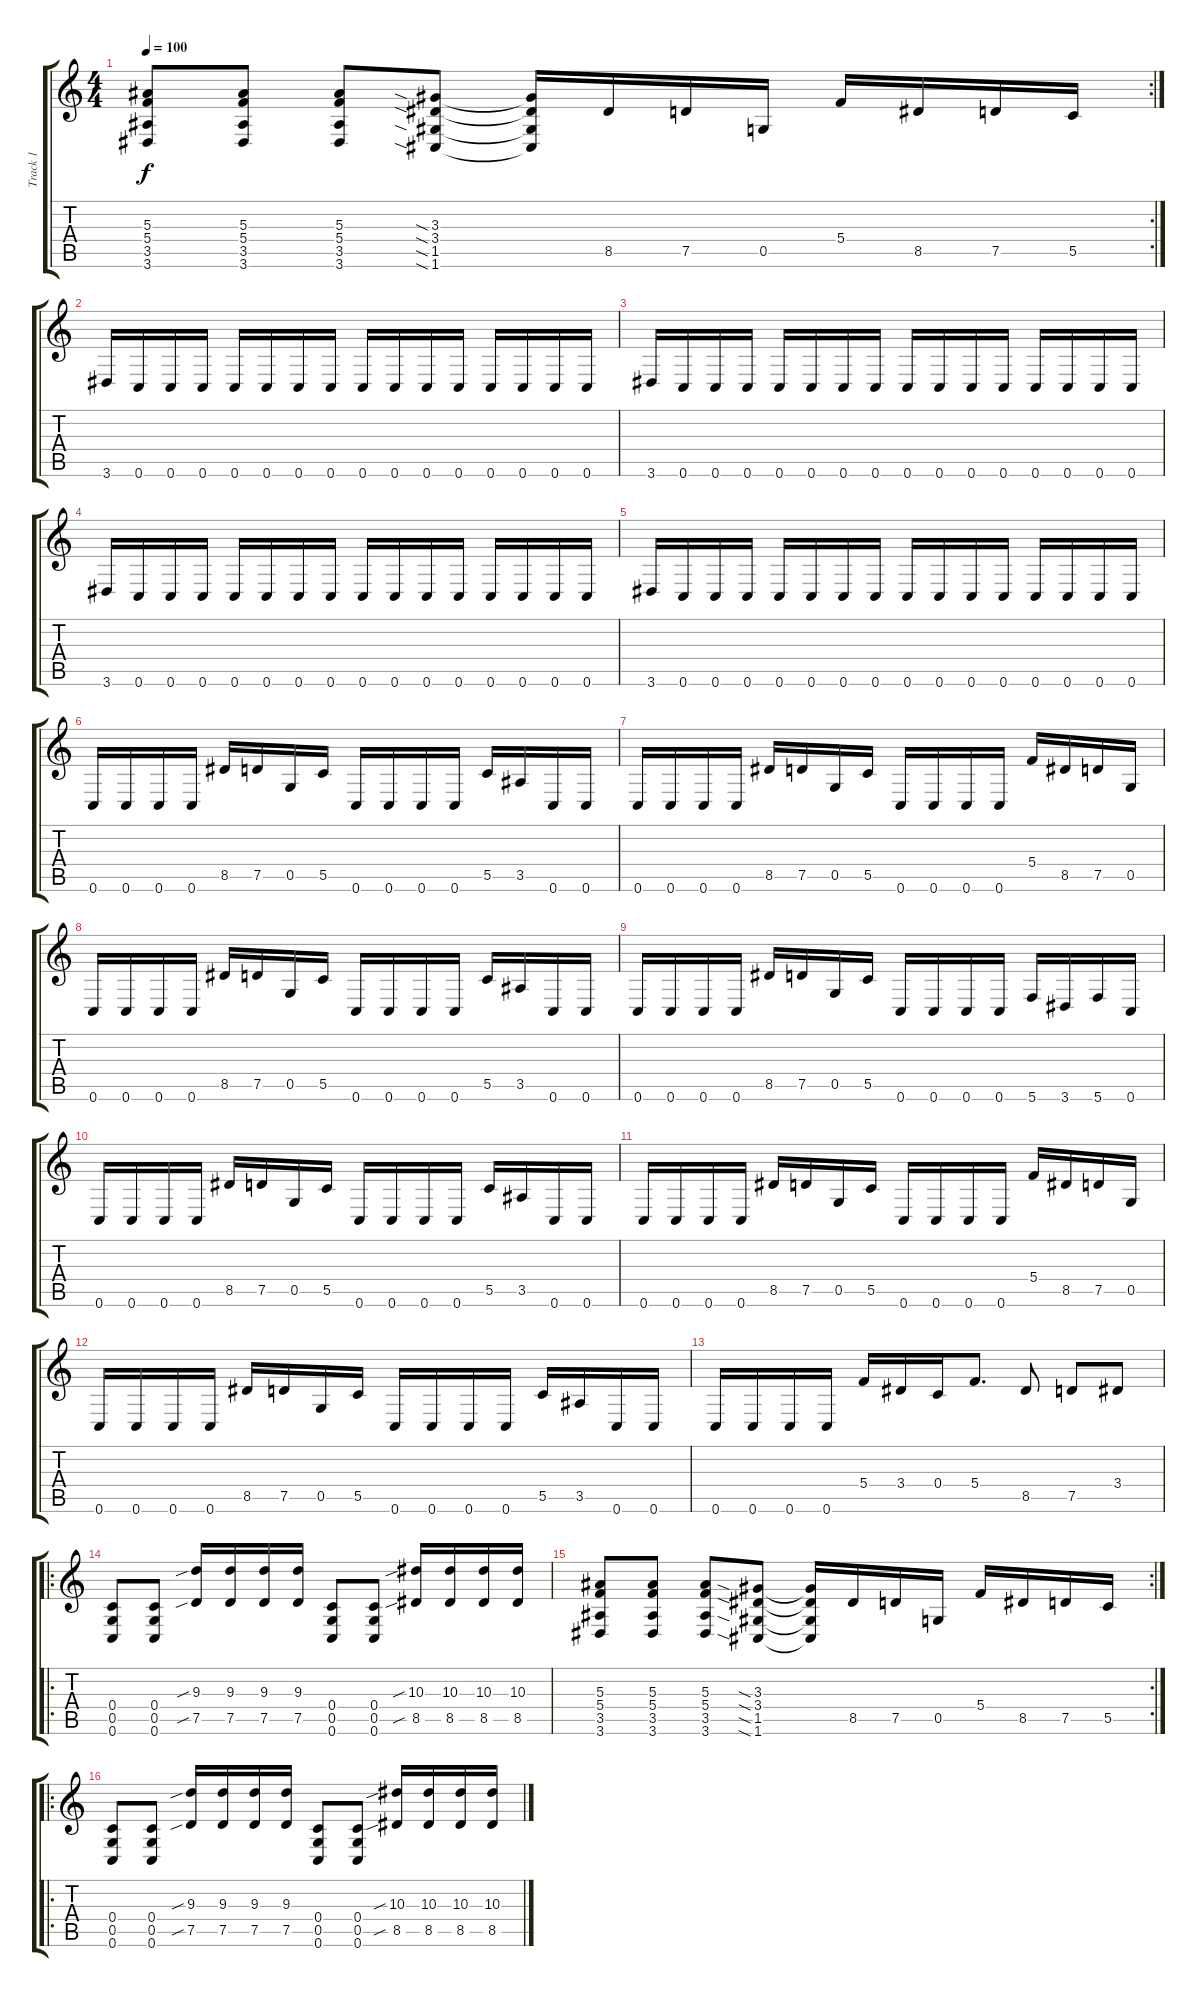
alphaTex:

\track ("Track 1" "Track 1") {instrument distortionguitar}
\staff {score tabs}
\tuning (D4 A3 F3 C3 G2 C2) {hide}
\rc 2
\ts (4 4)
\tempo 100
\clef g2
\ks c
(5.3 5.4 3.5 3.6).8{dy f} (5.3 5.4 3.5 3.6).8 (5.3 5.4 3.5 3.6).8 (3.3{sia} 3.4{sia} 1.5{sia} 1.6{sia}).8 (3.3{t} 3.4{t} 1.5{t} 1.6{t}).16 8.5.16 7.5.16 0.5.16 5.4.16 8.5.16 7.5.16 5.5.16 |
3.6.16 0.6.16 0.6.16 0.6.16 0.6.16 0.6.16 0.6.16 0.6.16 0.6.16 0.6.16 0.6.16 0.6.16 0.6.16 0.6.16 0.6.16 0.6.16 |
3.6.16 0.6.16 0.6.16 0.6.16 0.6.16 0.6.16 0.6.16 0.6.16 0.6.16 0.6.16 0.6.16 0.6.16 0.6.16 0.6.16 0.6.16 0.6.16 |
3.6.16 0.6.16 0.6.16 0.6.16 0.6.16 0.6.16 0.6.16 0.6.16 0.6.16 0.6.16 0.6.16 0.6.16 0.6.16 0.6.16 0.6.16 0.6.16 |
3.6.16 0.6.16 0.6.16 0.6.16 0.6.16 0.6.16 0.6.16 0.6.16 0.6.16 0.6.16 0.6.16 0.6.16 0.6.16 0.6.16 0.6.16 0.6.16 |
0.6.16 0.6.16 0.6.16 0.6.16 8.5.16 7.5.16 0.5.16 5.5.16 0.6.16 0.6.16 0.6.16 0.6.16 5.5.16 3.5.16 0.6.16 0.6.16 |
0.6.16 0.6.16 0.6.16 0.6.16 8.5.16 7.5.16 0.5.16 5.5.16 0.6.16 0.6.16 0.6.16 0.6.16 5.4.16 8.5.16 7.5.16 0.5.16 |
0.6.16 0.6.16 0.6.16 0.6.16 8.5.16 7.5.16 0.5.16 5.5.16 0.6.16 0.6.16 0.6.16 0.6.16 5.5.16 3.5.16 0.6.16 0.6.16 |
0.6.16 0.6.16 0.6.16 0.6.16 8.5.16 7.5.16 0.5.16 5.5.16 0.6.16 0.6.16 0.6.16 0.6.16 5.6.16 3.6.16 5.6.16 0.6.16 |
0.6.16 0.6.16 0.6.16 0.6.16 8.5.16 7.5.16 0.5.16 5.5.16 0.6.16 0.6.16 0.6.16 0.6.16 5.5.16 3.5.16 0.6.16 0.6.16 |
0.6.16 0.6.16 0.6.16 0.6.16 8.5.16 7.5.16 0.5.16 5.5.16 0.6.16 0.6.16 0.6.16 0.6.16 5.4.16 8.5.16 7.5.16 0.5.16 |
0.6.16 0.6.16 0.6.16 0.6.16 8.5.16 7.5.16 0.5.16 5.5.16 0.6.16 0.6.16 0.6.16 0.6.16 5.5.16 3.5.16 0.6.16 0.6.16 |
0.6.16 0.6.16 0.6.16 0.6.16 5.4.16 3.4.16 0.4.16 5.4.8{d} 8.5.8 7.5.8 3.4.8 |
\ro
(0.4 0.5 0.6).8 (0.4 0.5 0.6).8 (9.3{sib} 7.5{sib}).16 (9.3 7.5).16 (9.3 7.5).16 (9.3 7.5).16 (0.4 0.5 0.6).8 (0.4 0.5 0.6).8 (10.3{sib} 8.5{sib}).16 (10.3 8.5).16 (10.3 8.5).16 (10.3 8.5).16 |
\rc 2
(5.3 5.4 3.5 3.6).8 (5.3 5.4 3.5 3.6).8 (5.3 5.4 3.5 3.6).8 (3.3{sia} 3.4{sia} 1.5{sia} 1.6{sia}).8 (3.3{t} 3.4{t} 1.5{t} 1.6{t}).16 8.5.16 7.5.16 0.5.16 5.4.16 8.5.16 7.5.16 5.5.16 |
\ro
(0.4 0.5 0.6).8 (0.4 0.5 0.6).8 (9.3{sib} 7.5{sib}).16 (9.3 7.5).16 (9.3 7.5).16 (9.3 7.5).16 (0.4 0.5 0.6).8 (0.4 0.5 0.6).8 (10.3{sib} 8.5{sib}).16 (10.3 8.5).16 (10.3 8.5).16 (10.3 8.5).16
